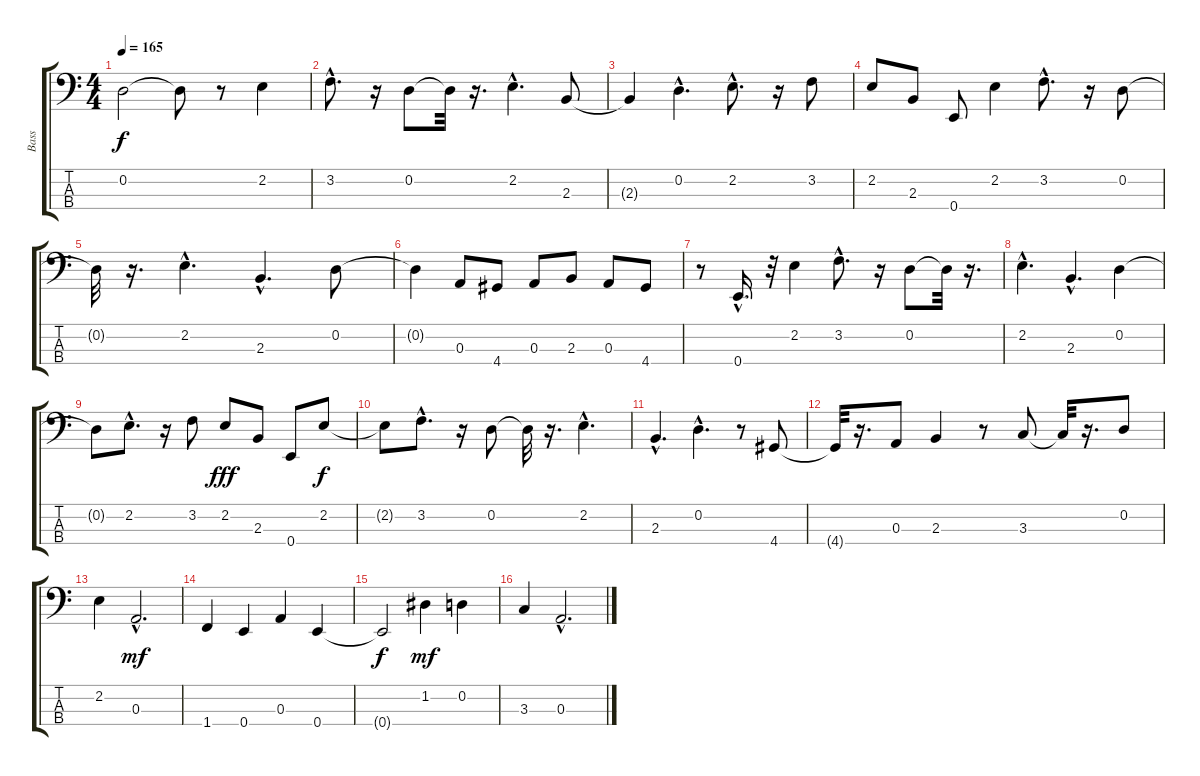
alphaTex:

\track ("Bass" "Bass") {instrument fretlessbass}
\staff {score tabs}
\tuning (G2 D2 A1 E1) {hide}
\ts (4 4)
\tempo 165
\clef f4
\ks c
0.2{t}.2{dy f} 0.2{t}.8 r.8 2.2.4 |
3.2{hac}.8{d} r.16 0.2.8 0.2{t}.32 r.16{d} 2.2{hac}.4{d} 2.3.8 |
2.3{t}.4 0.2{hac}.4{d} 2.2{hac}.8{d} r.16 3.2.8 |
2.2.8 2.3.8 0.4.8 2.2.4 3.2{hac}.8{d} r.16 0.2.8 |
0.2{t}.32 r.16{d} 2.2{hac}.4{d} 2.3{hac}.4{d} 0.2.8 |
0.2{t}.4 0.3.8 4.4.8 0.3.8 2.3.8 0.3.8 4.4.8 |
r.8 0.4{hac}.16{d} r.32 2.2.4 3.2{hac}.8{d} r.16 0.2.8 0.2{t}.32 r.16{d} |
2.2{hac}.4{d} 2.3{hac}.4{d} 0.2.4 |
0.2{t}.8 2.2{hac}.8{d} r.16 3.2.8 2.2.8{dy fff} 2.3.8 0.4.8 2.2.8{dy f} |
2.2{t}.8 3.2{hac}.8{d} r.16 0.2.8 0.2{t}.32 r.16{d} 2.2{hac}.4{d} |
2.3{hac}.4{d} 0.2{hac}.4{d} r.8 4.4.8 |
4.4{t}.32 r.16{d} 0.3.8 2.3.4 r.8 3.3.8 3.3{t}.32 r.16{d} 0.2.8 |
2.2.4 0.3{hac}.2{d dy mf} |
1.4.4 0.4.4 0.3.4 0.4.4 |
0.4{t}.2{dy f} 1.2.4{dy mf} 0.2.4 |
3.3.4 0.3{hac}.2{d}
